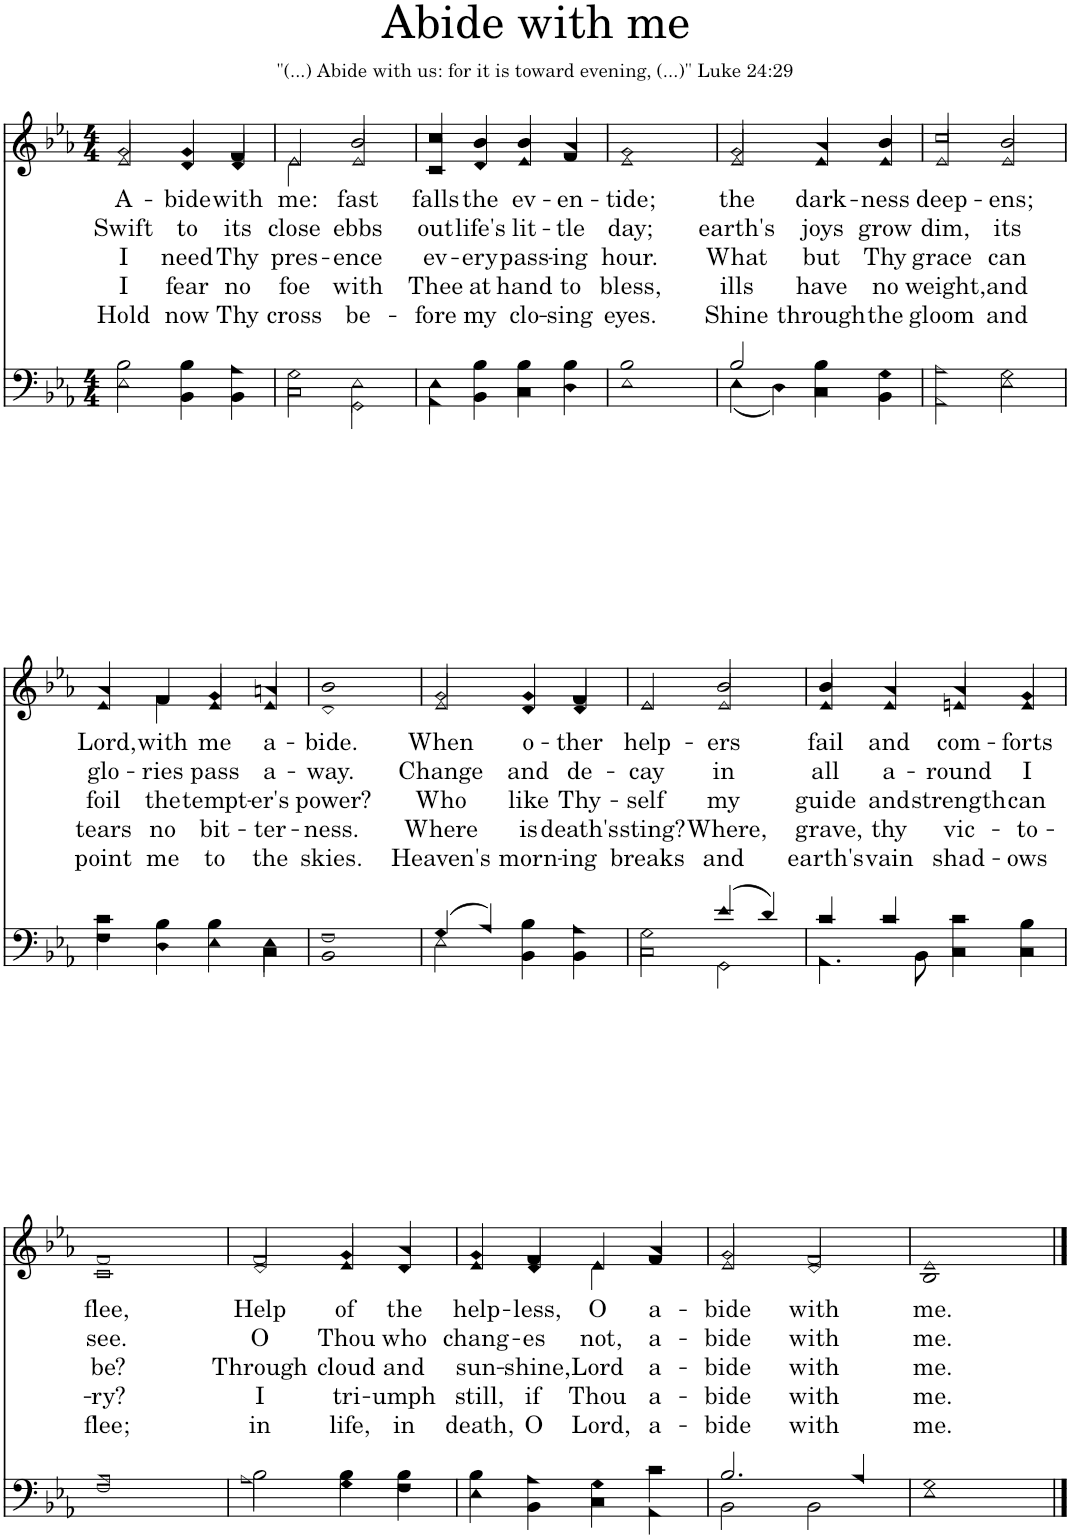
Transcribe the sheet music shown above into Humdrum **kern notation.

**kern	**kern	**text	**text	**text	**text	**text
*part2	*part1	*part1	*part1	*part1	*part1	*part1
*staff2	*staff1	*staff1	*staff1	*staff1	*staff1	*staff1
*I"Men	*I"Women	*	*	*	*	*
*clefF4	*clefG2	*	*	*	*	*
*k[b-e-a-]	*k[b-e-a-]	*	*	*	*	*
*M4/4	*M4/4	*	*	*	*	*
=1	=1	=1	=1	=1	=1	=1
*^	*	*	*	*	*	*
!	!	!	!LO:LY:b	!LO:LY:b	!LO:LY:b	!LO:LY:b	!LO:LY:b
*	*	*^	*	*	*	*	*
2B-\	2E-\	2g/	2e-/	A-	Swift	I	I	Hold
!	!	!	!	!LO:LY:b	!LO:LY:b	!LO:LY:b	!LO:LY:b	!LO:LY:b
4B-\	4BB-\	4g/	4d/	-bide	to	need	fear	now
!	!	!	!	!LO:LY:b	!LO:LY:b	!LO:LY:b	!LO:LY:b	!LO:LY:b
4A-\	4BB-\	4f/	4d/	with	its	Thy	no	Thy
=2	=2	=2	=2	=2	=2	=2	=2	=2
!	!	!	!	!LO:LY:b	!LO:LY:b	!LO:LY:b	!LO:LY:b	!LO:LY:b
2G\	2C\	2e-/	2e-\	me:	close	pres-	foe	cross
!	!	!	!	!LO:LY:b	!LO:LY:b	!LO:LY:b	!LO:LY:b	!LO:LY:b
2E-\	2GG\	2b-/	2e-/	fast	ebbs	-ence	with	be-
=3	=3	=3	=3	=3	=3	=3	=3	=3
!	!	!	!	!LO:LY:b	!LO:LY:b	!LO:LY:b	!LO:LY:b	!LO:LY:b
4E-\	4AA-\	4cc/	4c/	falls	out	ev-	Thee	-fore
!	!	!	!	!LO:LY:b	!LO:LY:b	!LO:LY:b	!LO:LY:b	!LO:LY:b
4B-\	4BB-\	4b-/	4d/	the	life's	-ery	at	my
!	!	!	!	!LO:LY:b	!LO:LY:b	!LO:LY:b	!LO:LY:b	!LO:LY:b
4B-\	4C\	4b-/	4e-/	ev-	lit-	pass-	hand	clo-
!	!	!	!	!LO:LY:b	!LO:LY:b	!LO:LY:b	!LO:LY:b	!LO:LY:b
4B-\	4D\	4a-/	4f/	-en-	-tle	-ing	to	-sing
=4	=4	=4	=4	=4	=4	=4	=4	=4
!	!	!	!	!LO:LY:b	!LO:LY:b	!LO:LY:b	!LO:LY:b	!LO:LY:b
1B-	1E-	1g	1e-	-tide;	day;	hour.	bless,	eyes.
=5	=5	=5	=5	=5	=5	=5	=5	=5
!	!	!	!	!LO:LY:b	!LO:LY:b	!LO:LY:b	!LO:LY:b	!LO:LY:b
2B-/	(4E-\	2g/	2e-/	the	earth's	What	ills	Shine
.	4D\)	.	.	.	.	.	.	.
!	!	!	!	!LO:LY:b	!LO:LY:b	!LO:LY:b	!LO:LY:b	!LO:LY:b
4B-\	4C\	4a-/	4e-/	dark-	joys	but	have	through
!	!	!	!	!LO:LY:b	!LO:LY:b	!LO:LY:b	!LO:LY:b	!LO:LY:b
4G\	4BB-\	4b-/	4e-/	-ness	grow	Thy	no	the
=6	=6	=6	=6	=6	=6	=6	=6	=6
!	!	!	!	!LO:LY:b	!LO:LY:b	!LO:LY:b	!LO:LY:b	!LO:LY:b
2A-\	2AA-\	2cc/	2e-/	deep-	dim,	grace	weight,	gloom
!	!	!	!	!LO:LY:b	!LO:LY:b	!LO:LY:b	!LO:LY:b	!LO:LY:b
2G\	2E-\	2b-/	2e-/	-ens;	its	can	and	and
!!LO:LB:g=z	!!
=7	=7	=7	=7	=7	=7	=7	=7	=7
!	!	!	!	!LO:LY:b	!LO:LY:b	!LO:LY:b	!LO:LY:b	!LO:LY:b
4c\	4F\	4a-/	4e-/	Lord,	glo-	foil	tears	point
!	!	!	!	!LO:LY:b	!LO:LY:b	!LO:LY:b	!LO:LY:b	!LO:LY:b
4B-\	4D\	4f/	4f\	with	-ries	the	no	me
!	!	!	!	!LO:LY:b	!LO:LY:b	!LO:LY:b	!LO:LY:b	!LO:LY:b
4B-\	4E-\	4g/	4e-/	me	pass	tempt-	bit-	to
!	!	!	!	!LO:LY:b	!LO:LY:b	!LO:LY:b	!LO:LY:b	!LO:LY:b
4E-\	4C\	4an/	4e-/	a-	a-	-er's	-ter-	the
=8	=8	=8	=8	=8	=8	=8	=8	=8
!	!	!	!	!LO:LY:b	!LO:LY:b	!LO:LY:b	!LO:LY:b	!LO:LY:b
1F	1BB-	1b-	1d	-bide.	-way.	power?	-ness.	skies.
=9	=9	=9	=9	=9	=9	=9	=9	=9
!	!	!	!	!LO:LY:b	!LO:LY:b	!LO:LY:b	!LO:LY:b	!LO:LY:b
(4G/	2E-\	2g/	2e-/	When	Change	Who	Where	Heaven's
4A-/)	.	.	.	.	.	.	.	.
!	!	!	!	!LO:LY:b	!LO:LY:b	!LO:LY:b	!LO:LY:b	!LO:LY:b
4B-\	4BB-\	4g/	4d/	o-	and	like	is	morn-
!	!	!	!	!LO:LY:b	!LO:LY:b	!LO:LY:b	!LO:LY:b	!LO:LY:b
4A-\	4BB-\	4f/	4d/	-ther	de-	Thy-	death's	-ing
=10	=10	=10	=10	=10	=10	=10	=10	=10
!	!	!	!	!LO:LY:b	!LO:LY:b	!LO:LY:b	!LO:LY:b	!LO:LY:b
2G\	2C\	2e-/	2e-	help-	-cay	-self	sting?	breaks
!	!	!	!	!LO:LY:b	!LO:LY:b	!LO:LY:b	!LO:LY:b	!LO:LY:b
(4e-/	2GG\	2b-/	2e-/	-ers	in	my	Where,	and
4d/)	.	.	.	.	.	.	.	.
=11	=11	=11	=11	=11	=11	=11	=11	=11
!	!	!	!	!LO:LY:b	!LO:LY:b	!LO:LY:b	!LO:LY:b	!LO:LY:b
4c/	4.AA-\	4b-/	4e-/	fail	all	guide	grave,	earth's
!	!	!	!	!LO:LY:b	!LO:LY:b	!LO:LY:b	!LO:LY:b	!LO:LY:b
4c/	.	4a-/	4e-/	and	a-	and	thy	vain
.	8BB-\	.	.	.	.	.	.	.
!	!	!	!	!LO:LY:b	!LO:LY:b	!LO:LY:b	!LO:LY:b	!LO:LY:b
4c\	4C\	4a-/	4en/	com-	-round	strength	vic-	shad-
!	!	!	!	!LO:LY:b	!LO:LY:b	!LO:LY:b	!LO:LY:b	!LO:LY:b
4B-\	4C\	4g/	4e/	-forts	I	can	-to-	-ows
!!LO:LB:g=z	!!
=12	=12	=12	=12	=12	=12	=12	=12	=12
!	!	!	!	!LO:LY:b	!LO:LY:b	!LO:LY:b	!LO:LY:b	!LO:LY:b
1A-	1F	1f	1c	flee,	see.	be?	-ry?	flee;
=13	=13	=13	=13	=13	=13	=13	=13	=13
!	!	!	!	!LO:LY:b	!LO:LY:b	!LO:LY:b	!LO:LY:b	!LO:LY:b
2B-\	2A-\	2f/	2d/	Help	O	Through	I	in
!	!	!	!	!LO:LY:b	!LO:LY:b	!LO:LY:b	!LO:LY:b	!LO:LY:b
4B-\	4G\	4g/	4e-/	of	Thou	cloud	tri-	life,
!	!	!	!	!LO:LY:b	!LO:LY:b	!LO:LY:b	!LO:LY:b	!LO:LY:b
4B-\	4F\	4a-/	4d/	the	who	and	-umph	in
=14	=14	=14	=14	=14	=14	=14	=14	=14
!	!	!	!	!LO:LY:b	!LO:LY:b	!LO:LY:b	!LO:LY:b	!LO:LY:b
4B-\	4E-\	4g/	4e-/	help-	chang-	sun-	still,	death,
!	!	!	!	!LO:LY:b	!LO:LY:b	!LO:LY:b	!LO:LY:b	!LO:LY:b
4A-\	4BB-\	4f/	4d/	-less,	-es	-shine,	if	O
!	!	!	!	!LO:LY:b	!LO:LY:b	!LO:LY:b	!LO:LY:b	!LO:LY:b
4G\	4C\	4e-/	4e-\	O	not,	Lord	Thou	Lord,
!	!	!	!	!LO:LY:b	!LO:LY:b	!LO:LY:b	!LO:LY:b	!LO:LY:b
4c\	4AA-\	4a-/	4f/	a-	a-	a-	a-	a-
=15	=15	=15	=15	=15	=15	=15	=15	=15
!	!	!	!	!LO:LY:b	!LO:LY:b	!LO:LY:b	!LO:LY:b	!LO:LY:b
2.B-/	2BB-\	2g/	2e-/	-bide	-bide	-bide	-bide	-bide
!	!	!	!	!LO:LY:b	!LO:LY:b	!LO:LY:b	!LO:LY:b	!LO:LY:b
.	2BB-\	2f/	2d/	with	with	with	with	with
4A-/	.	.	.	.	.	.	.	.
=16	=16	=16	=16	=16	=16	=16	=16	=16
!	!	!	!	!LO:LY:b	!LO:LY:b	!LO:LY:b	!LO:LY:b	!LO:LY:b
1G	1E-	1e-	1B-	me.	me.	me.	me.	me.
*v	*v	*	*	*	*	*	*	*
*	*v	*v	*	*	*	*	*
==	==	==	==	==	==	==
*-	*-	*-	*-	*-	*-	*-
